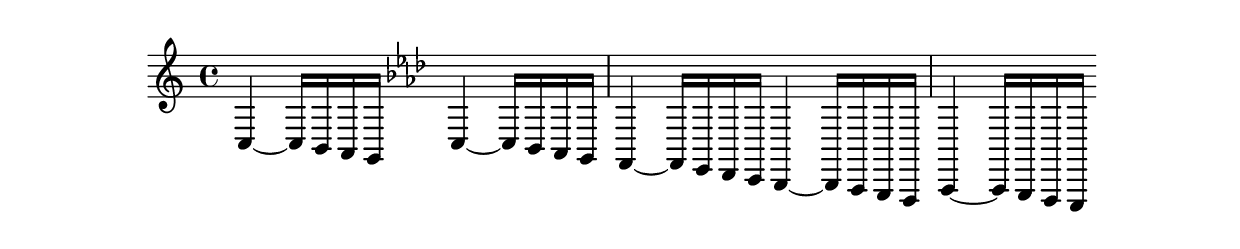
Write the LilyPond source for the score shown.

\version "2.18.2"

ldMusic = \relative c {
  << \new Voice = "voice1" {
    c4 ~ c16 b a g
    %{in macros%}
    \key aes \major
    c4 ~ c16 bes aes g

    %{short tie%}
    f4 ~ f16 ees des c
    bes4 ~ bes16 aes g f

    %{short tie in macro%}
    aes4 ~ aes16 g f ees
  } >>
}

\book {
  \header {
  }

  \bookpart { 
    \score {
      <<
      \new Staff = Staff \with { }
      \context Staff = Staff {
        \ldMusic
      }
      >>
    }
  }
}
